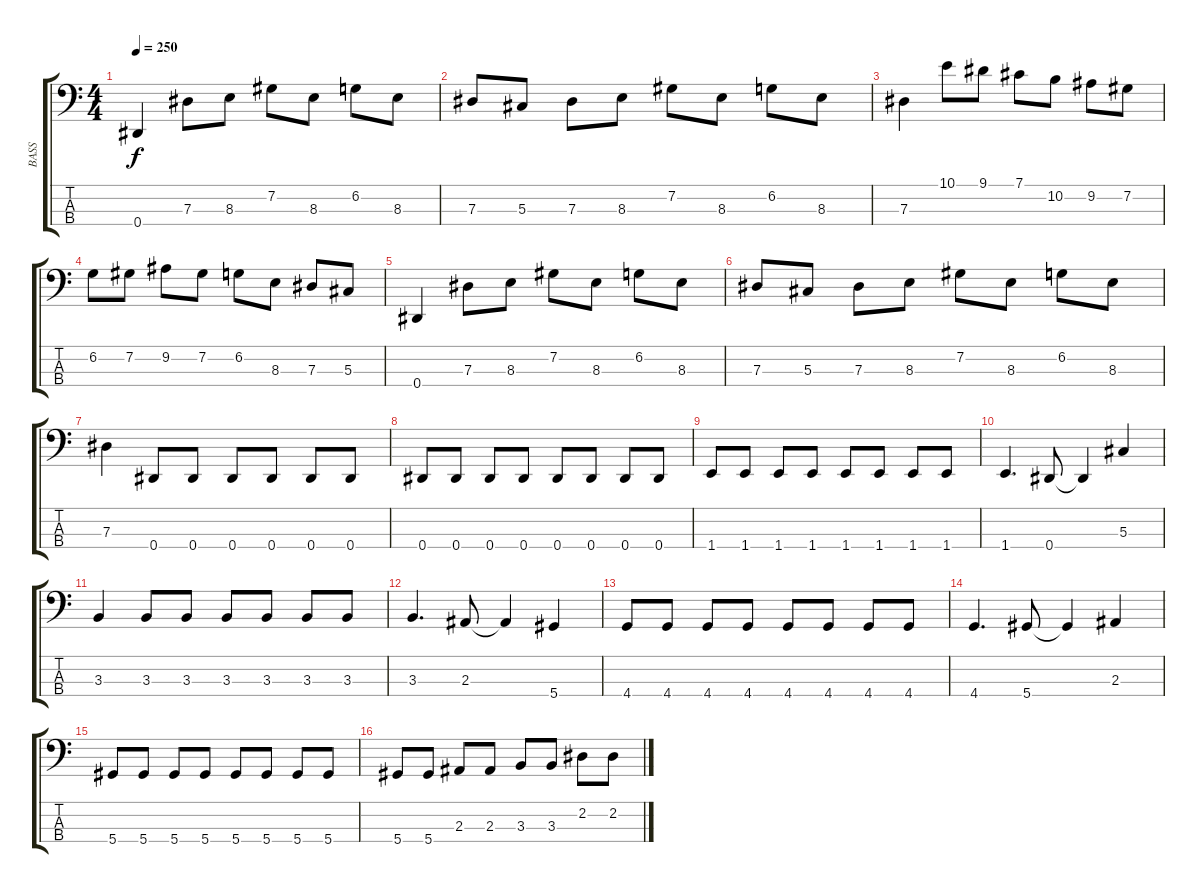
\track ("BASS" "BASS") {instrument electricbassfinger}
\staff {score tabs}
\tuning (Gb2 Db2 Ab1 Eb1) {hide}
\ts (4 4)
\tempo 250
\clef f4
\ks aminor
0.4.4{dy f} 7.3.8 8.3.8 7.2.8 8.3.8 6.2.8 8.3.8 |
7.3.8 5.3.8 7.3.8 8.3.8 7.2.8 8.3.8 6.2.8 8.3.8 |
7.3.4 10.1.8 9.1.8 7.1.8 10.2.8 9.2.8 7.2.8 |
6.2.8 7.2.8 9.2.8 7.2.8 6.2.8 8.3.8 7.3.8 5.3.8 |
0.4.4 7.3.8 8.3.8 7.2.8 8.3.8 6.2.8 8.3.8 |
7.3.8 5.3.8 7.3.8 8.3.8 7.2.8 8.3.8 6.2.8 8.3.8 |
7.3.4 0.4.8 0.4.8 0.4.8 0.4.8 0.4.8 0.4.8 |
0.4.8 0.4.8 0.4.8 0.4.8 0.4.8 0.4.8 0.4.8 0.4.8 |
1.4.8 1.4.8 1.4.8 1.4.8 1.4.8 1.4.8 1.4.8 1.4.8 |
1.4.4{d} 0.4.8 0.4{t}.4 5.3.4 |
3.3.4 3.3.8 3.3.8 3.3.8 3.3.8 3.3.8 3.3.8 |
3.3.4{d} 2.3.8 2.3{t}.4 5.4.4 |
4.4.8 4.4.8 4.4.8 4.4.8 4.4.8 4.4.8 4.4.8 4.4.8 |
4.4.4{d} 5.4.8 5.4{t}.4 2.3.4 |
5.4.8 5.4.8 5.4.8 5.4.8 5.4.8 5.4.8 5.4.8 5.4.8 |
5.4.8 5.4.8 2.3.8 2.3.8 3.3.8 3.3.8 2.2.8 2.2.8
